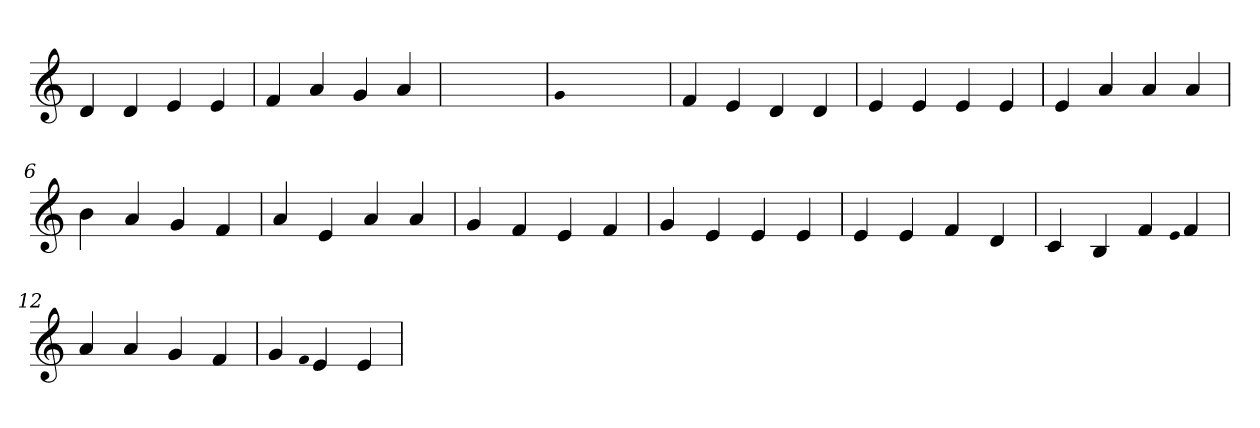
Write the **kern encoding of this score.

**kern
*part1
*staff1
*clefG2
=1
4d
4d
4e
4e
=2
4f
4a
4g
4a
=3
1ryy
=3
qqg
1ryy
=3
4f
4e
4d
4d
=4
4e
4e
4e
4e
=5
4e
4a
4a
4a
=6
4b
4a
4g
4f
=7
4a
4e
4a
4a
=8
4g
4f
4e
4f
=9
4g
4e
4e
4e
=10
4e
4e
4f
4d
=11
4c
4B
4f
qqe
4f
=12
4a
4a
4g
4f
=13
4g
qqf
4e
4e
=
*-
